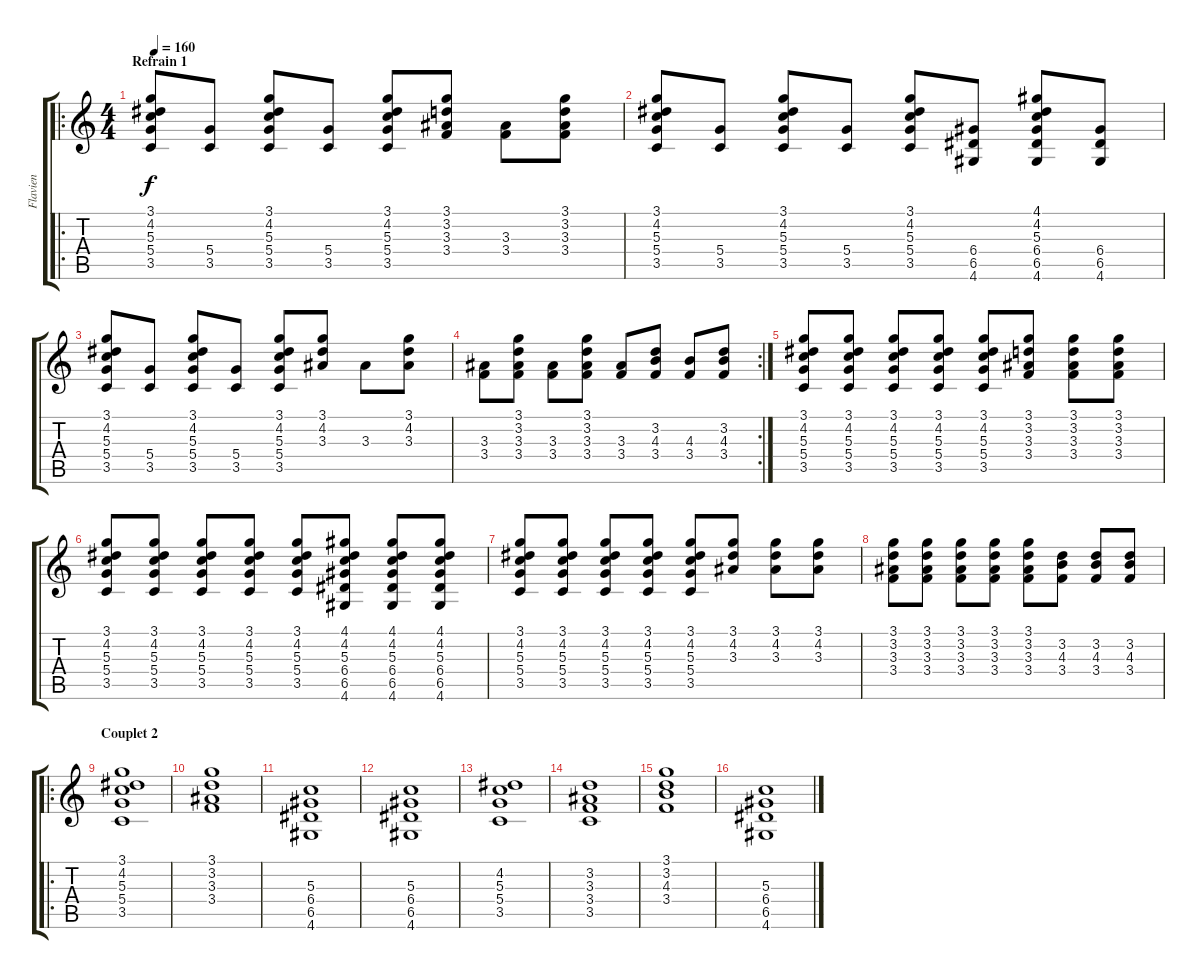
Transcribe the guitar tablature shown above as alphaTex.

\track ("Flavien" "Flavien") {instrument overdrivenguitar}
\staff {score tabs}
\tuning (E4 B3 G3 D3 A2 E2) {hide}
\ro
\ts (4 4)
\section ("" "Refrain 1")
\tempo 160
\clef g2
\ks c
(3.1 4.2 5.3 5.4 3.5).8{dy f} (5.4 3.5).8 (3.1 4.2 5.3 5.4 3.5).8 (5.4 3.5).8 (3.1 4.2 5.3 5.4 3.5).8 (3.1 3.2 3.3 3.4).8 (3.3 3.4).8 (3.1 3.2 3.3 3.4).8 |
(3.1 4.2 5.3 5.4 3.5).8 (5.4 3.5).8 (3.1 4.2 5.3 5.4 3.5).8 (5.4 3.5).8 (3.1 4.2 5.3 5.4 3.5).8 (6.4 6.5 4.6).8 (4.1 4.2 5.3 6.4 6.5 4.6).8 (6.4 6.5 4.6).8 |
(3.1 4.2 5.3 5.4 3.5).8 (5.4 3.5).8 (3.1 4.2 5.3 5.4 3.5).8 (5.4 3.5).8 (3.1 4.2 5.3 5.4 3.5).8 (3.1 4.2 3.3).8 3.3.8 (3.1 4.2 3.3).8 |
\rc 2
(3.3 3.4).8 (3.1 3.2 3.3 3.4).8 (3.3 3.4).8 (3.1 3.2 3.3 3.4).8 (3.3 3.4).8 (3.2 4.3 3.4).8 (4.3 3.4).8 (3.2 4.3 3.4).8 |
(3.1 4.2 5.3 5.4 3.5).8 (3.1 4.2 5.3 5.4 3.5).8 (3.1 4.2 5.3 5.4 3.5).8 (3.1 4.2 5.3 5.4 3.5).8 (3.1 4.2 5.3 5.4 3.5).8 (3.1 3.2 3.3 3.4).8 (3.1 3.2 3.3 3.4).8 (3.1 3.2 3.3 3.4).8 |
(3.1 4.2 5.3 5.4 3.5).8 (3.1 4.2 5.3 5.4 3.5).8 (3.1 4.2 5.3 5.4 3.5).8 (3.1 4.2 5.3 5.4 3.5).8 (3.1 4.2 5.3 5.4 3.5).8 (4.1 4.2 5.3 6.4 6.5 4.6).8 (4.1 4.2 5.3 6.4 6.5 4.6).8 (4.1 4.2 5.3 6.4 6.5 4.6).8 |
(3.1 4.2 5.3 5.4 3.5).8 (3.1 4.2 5.3 5.4 3.5).8 (3.1 4.2 5.3 5.4 3.5).8 (3.1 4.2 5.3 5.4 3.5).8 (3.1 4.2 5.3 5.4 3.5).8 (3.1 4.2 3.3).8 (3.1 4.2 3.3).8 (3.1 4.2 3.3).8 |
(3.1 3.2 3.3 3.4).8 (3.1 3.2 3.3 3.4).8 (3.1 3.2 3.3 3.4).8 (3.1 3.2 3.3 3.4).8 (3.1 3.2 3.3 3.4).8 (3.2 4.3 3.4).8 (3.2 4.3 3.4).8 (3.2 4.3 3.4).8 |
\ro
\section ("" "Couplet 2")
(3.1 4.2 5.3 5.4 3.5).1 |
(3.1 3.2 3.3 3.4).1 |
(5.3 6.4 6.5 4.6).1 |
(5.3 6.4 6.5 4.6).1 |
(4.2 5.3 5.4 3.5).1 |
(3.2 3.3 3.4 3.5).1 |
(3.1 3.2 4.3 3.4).1 |
(5.3 6.4 6.5 4.6).1
